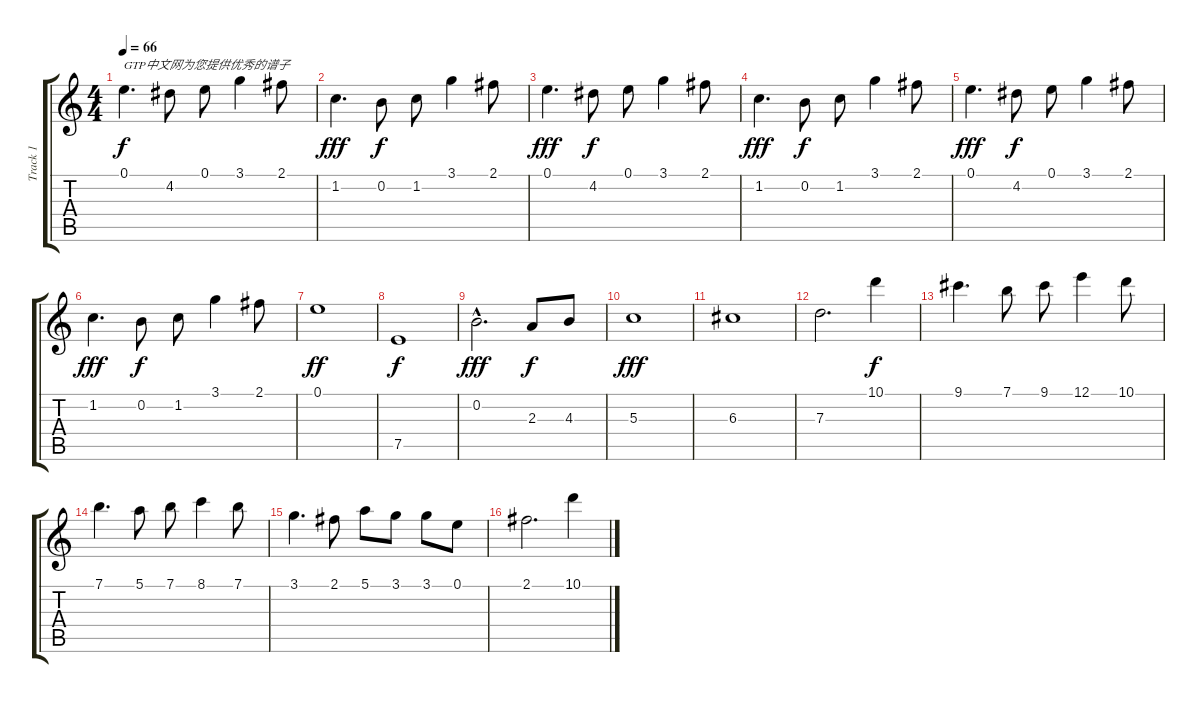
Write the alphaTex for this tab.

\track ("Track 1" "Track 1") {instrument electricguitarjazz}
\staff {score tabs}
\tuning (E4 B3 G3 D3 A2 E2) {hide}
\ts (4 4)
\tempo 66
\clef g2
\ks c
0.1.4{d txt "GTP中文网为您提供优秀的谱子" dy f instrument electricguitarjazz} 4.2.8 0.1.8 3.1.4 2.1.8 |
1.2.4{d dy fff} 0.2.8{dy f} 1.2.8 3.1.4 2.1.8 |
0.1.4{d dy fff} 4.2.8{dy f} 0.1.8 3.1.4 2.1.8 |
1.2.4{d dy fff} 0.2.8{dy f} 1.2.8 3.1.4 2.1.8 |
0.1.4{d dy fff} 4.2.8{dy f} 0.1.8 3.1.4 2.1.8 |
1.2.4{d dy fff} 0.2.8{dy f} 1.2.8 3.1.4 2.1.8 |
0.1.1{dy ff} |
7.5.1{dy f} |
0.2{hac}.2{d dy fff beam Down} 2.3.8{dy f} 4.3.8 |
5.3.1{dy fff} |
6.3.1 |
7.3.2{d} 10.1.4{dy f} |
9.1.4{d} 7.1.8 9.1.8 12.1.4 10.1.8 |
7.1.4{d} 5.1.8 7.1.8 8.1.4 7.1.8 |
3.1.4{d txt " "} 2.1.8 5.1.8 3.1.8 3.1.8 0.1.8 |
2.1.2{d} 10.1.4
